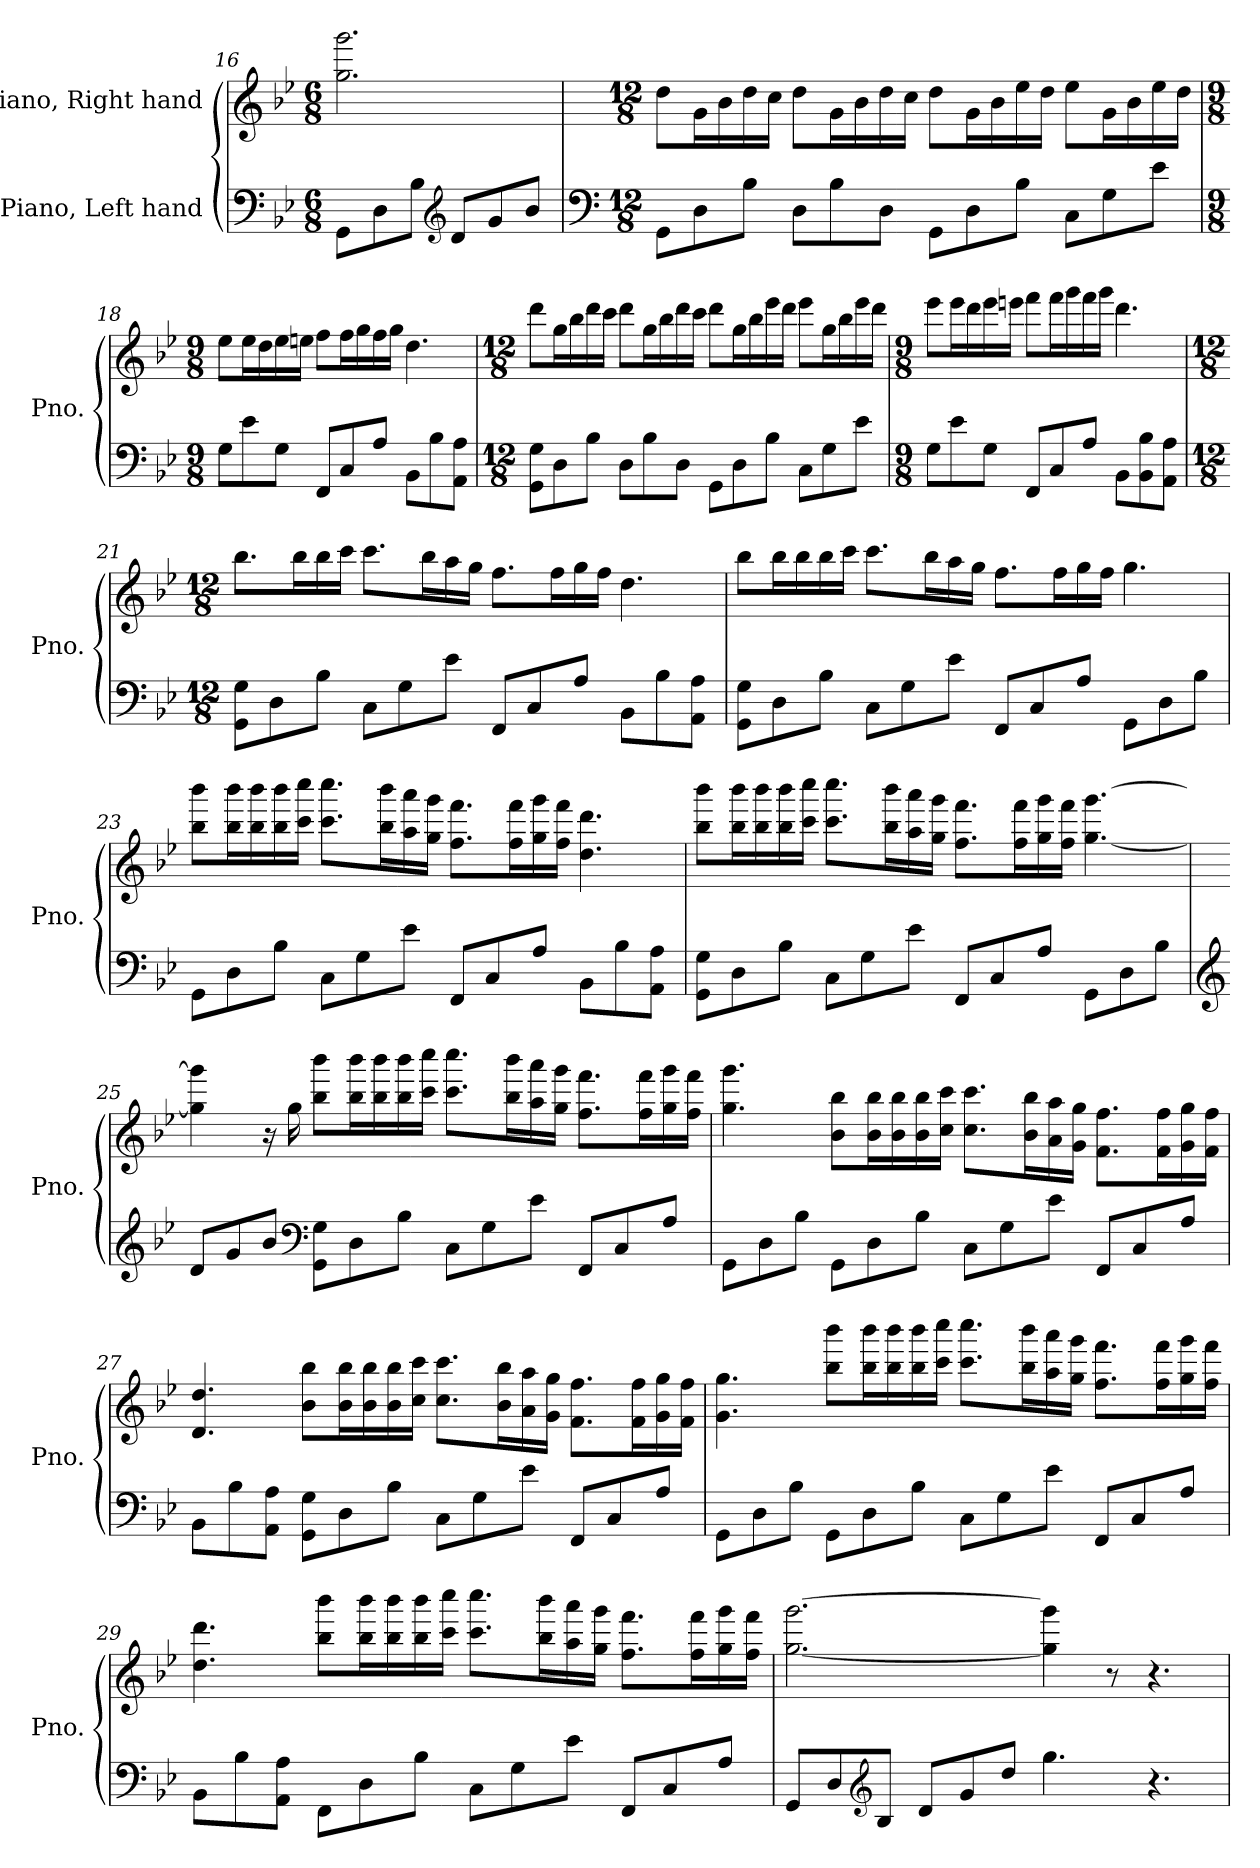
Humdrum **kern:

**kern	**kern
*part2	*part1
*staff2	*staff1
*I"Piano, Left hand	*I"Piano, Right hand
*I'Pno.	*I'Pno.
*clefF4	*clefG2
*k[b-e-]	*k[b-e-]
*M6/8	*M6/8
=16	=16
8GG\L	2.gg\ 2.ggg\
8D\	.
8B-\J	.
*clefG2	*
8d/L	.
8g/	.
8b-/J	.
!!LO:LB:g=z
=17	=17
*clefF4	*
*M12/8	*M12/8
8GG\L	8dd\L
8D\	16g\L
.	16b-\
8B-\J	16dd\
.	16cc\JJ
8D\L	8dd\L
8B-\	16g\L
.	16b-\
8D\J	16dd\
.	16cc\JJ
8GG\L	8dd\L
8D\	16g\L
.	16b-\
8B-\J	16ee-\
.	16dd\JJ
8C\L	8ee-\L
8G\	16g\L
.	16b-\
8e-\J	16ee-\
.	16dd\JJ
=18	=18
*M9/8	*M9/8
8G\L	8ee-\L
8e-\	16ee-\L
.	16dd\
8G\J	16ee-\
.	16een\JJ
8FF/L	8ff\L
8C/	16ff\L
.	16gg\
8A/J	16ff\
.	16gg\JJ
8BB-\L	4.dd\
8B-\	.
8AA\ 8A\J	.
!!LO:LB:g=z
=19	=19
*M12/8	*M12/8
8GG\ 8G\L	8ddd\L
8D\	16gg\L
.	16bb-\
8B-\J	16ddd\
.	16ccc\JJ
8D\L	8ddd\L
8B-\	16gg\L
.	16bb-\
8D\J	16ddd\
.	16ccc\JJ
8GG\L	8ddd\L
8D\	16gg\L
.	16bb-\
8B-\J	16eee-\
.	16ddd\JJ
8C\L	8eee-\L
8G\	16gg\L
.	16bb-\
8e-\J	16eee-\
.	16ddd\JJ
!!LO:LB:g=z
=20	=20
*M9/8	*M9/8
8G\L	8eee-\L
8e-\	16eee-\L
.	16ddd\
8G\J	16eee-\
.	16eeen\JJ
8FF/L	8fff\L
8C/	16fff\L
.	16ggg\
8A/J	16fff\
.	16ggg\JJ
8BB-\L	4.ddd\
8BB-\ 8B-\	.
8AA\ 8A\J	.
=21	=21
*M12/8	*M12/8
8GG\ 8G\L	8.bb-\L
8D\	.
.	16bb-\L
8B-\J	16bb-\
.	16ccc\JJ
8C\L	8.ccc\L
8G\	.
.	16bb-\L
8e-\J	16aa\
.	16gg\JJ
8FF/L	8.ff\L
8C/	.
.	16ff\L
8A/J	16gg\
.	16ff\JJ
8BB-\L	4.dd\
8B-\	.
8AA\ 8A\J	.
!!LO:LB:g=z
=22	=22
8GG\ 8G\L	8bb-\L
8D\	16bb-\L
.	16bb-\
8B-\J	16bb-\
.	16ccc\JJ
8C\L	8.ccc\L
8G\	.
.	16bb-\L
8e-\J	16aa\
.	16gg\JJ
8FF/L	8.ff\L
8C/	.
.	16ff\L
8A/J	16gg\
.	16ff\JJ
8GG\L	4.gg\
8D\	.
8B-\J	.
=23	=23
8GG\L	8bb-\ 8bbb-\L
8D\	16bb-\ 16bbb-\L
.	16bb-\ 16bbb-\
8B-\J	16bb-\ 16bbb-\
.	16ccc\ 16cccc\JJ
8C\L	8.ccc\ 8.cccc\L
8G\	.
.	16bb-\ 16bbb-\L
8e-\J	16aa\ 16aaa\
.	16gg\ 16ggg\JJ
8FF/L	8.ff\ 8.fff\L
8C/	.
.	16ff\ 16fff\L
8A/J	16gg\ 16ggg\
.	16ff\ 16fff\JJ
8BB-\L	4.dd\ 4.ddd\
8B-\	.
8AA\ 8A\J	.
!!LO:PB:g=z
=24	=24
8GG\ 8G\L	8bb-\ 8bbb-\L
8D\	16bb-\ 16bbb-\L
.	16bb-\ 16bbb-\
8B-\J	16bb-\ 16bbb-\
.	16ccc\ 16cccc\JJ
8C\L	8.ccc\ 8.cccc\L
8G\	.
.	16bb-\ 16bbb-\L
8e-\J	16aa\ 16aaa\
.	16gg\ 16ggg\JJ
8FF/L	8.ff\ 8.fff\L
8C/	.
.	16ff\ 16fff\L
8A/J	16gg\ 16ggg\
.	16ff\ 16fff\JJ
8GG\L	[4.gg\ [4.ggg\
8D\	.
8B-\J	.
!!LO:LB:g=z
=25	=25
*clefG2	*
8d/L	4gg\] 4ggg\]
8g/	.
8b-/J	16r
.	16gg\
*clefF4	*
8GG\ 8G\L	8bb-\ 8bbb-\L
8D\	16bb-\ 16bbb-\L
.	16bb-\ 16bbb-\
8B-\J	16bb-\ 16bbb-\
.	16ccc\ 16cccc\JJ
8C\L	8.ccc\ 8.cccc\L
8G\	.
.	16bb-\ 16bbb-\L
8e-\J	16aa\ 16aaa\
.	16gg\ 16ggg\JJ
8FF/L	8.ff\ 8.fff\L
8C/	.
.	16ff\ 16fff\L
8A/J	16gg\ 16ggg\
.	16ff\ 16fff\JJ
=26	=26
8GG\L	4.gg\ 4.ggg\
8D\	.
8B-\J	.
8GG\L	8b-\ 8bb-\L
8D\	16b-\ 16bb-\L
.	16b-\ 16bb-\
8B-\J	16b-\ 16bb-\
.	16cc\ 16ccc\JJ
8C\L	8.cc\ 8.ccc\L
8G\	.
.	16b-\ 16bb-\L
8e-\J	16a\ 16aa\
.	16g\ 16gg\JJ
8FF/L	8.f\ 8.ff\L
8C/	.
.	16f\ 16ff\L
8A/J	16g\ 16gg\
.	16f\ 16ff\JJ
!!LO:LB:g=z
=27	=27
8BB-\L	4.d/ 4.dd/
8B-\	.
8AA\ 8A\J	.
8GG\ 8G\L	8b-\ 8bb-\L
8D\	16b-\ 16bb-\L
.	16b-\ 16bb-\
8B-\J	16b-\ 16bb-\
.	16cc\ 16ccc\JJ
8C\L	8.cc\ 8.ccc\L
8G\	.
.	16b-\ 16bb-\L
8e-\J	16a\ 16aa\
.	16g\ 16gg\JJ
8FF/L	8.f\ 8.ff\L
8C/	.
.	16f\ 16ff\L
8A/J	16g\ 16gg\
.	16f\ 16ff\JJ
=28	=28
8GG\L	4.g\ 4.gg\
8D\	.
8B-\J	.
8GG\L	8bb-\ 8bbb-\L
8D\	16bb-\ 16bbb-\L
.	16bb-\ 16bbb-\
8B-\J	16bb-\ 16bbb-\
.	16ccc\ 16cccc\JJ
8C\L	8.ccc\ 8.cccc\L
8G\	.
.	16bb-\ 16bbb-\L
8e-\J	16aa\ 16aaa\
.	16gg\ 16ggg\JJ
8FF/L	8.ff\ 8.fff\L
8C/	.
.	16ff\ 16fff\L
8A/J	16gg\ 16ggg\
.	16ff\ 16fff\JJ
!!LO:LB:g=z
=29	=29
8BB-\L	4.dd\ 4.ddd\
8B-\	.
8AA\ 8A\J	.
8FF\L	8bb-\ 8bbb-\L
8D\	16bb-\ 16bbb-\L
.	16bb-\ 16bbb-\
8B-\J	16bb-\ 16bbb-\
.	16ccc\ 16cccc\JJ
8C\L	8.ccc\ 8.cccc\L
8G\	.
.	16bb-\ 16bbb-\L
8e-\J	16aa\ 16aaa\
.	16gg\ 16ggg\JJ
8FF/L	8.ff\ 8.fff\L
8C/	.
.	16ff\ 16fff\L
8A/J	16gg\ 16ggg\
.	16ff\ 16fff\JJ
=30	=30
8GG/L	[2.gg\ [2.ggg\
8D/	.
*clefG2	*
8B-/J	.
8d/L	.
8g/	.
8dd/J	.
4.gg\	4gg\] 4ggg\]
.	8r
4.r	4.r
=	=
*-	*-
